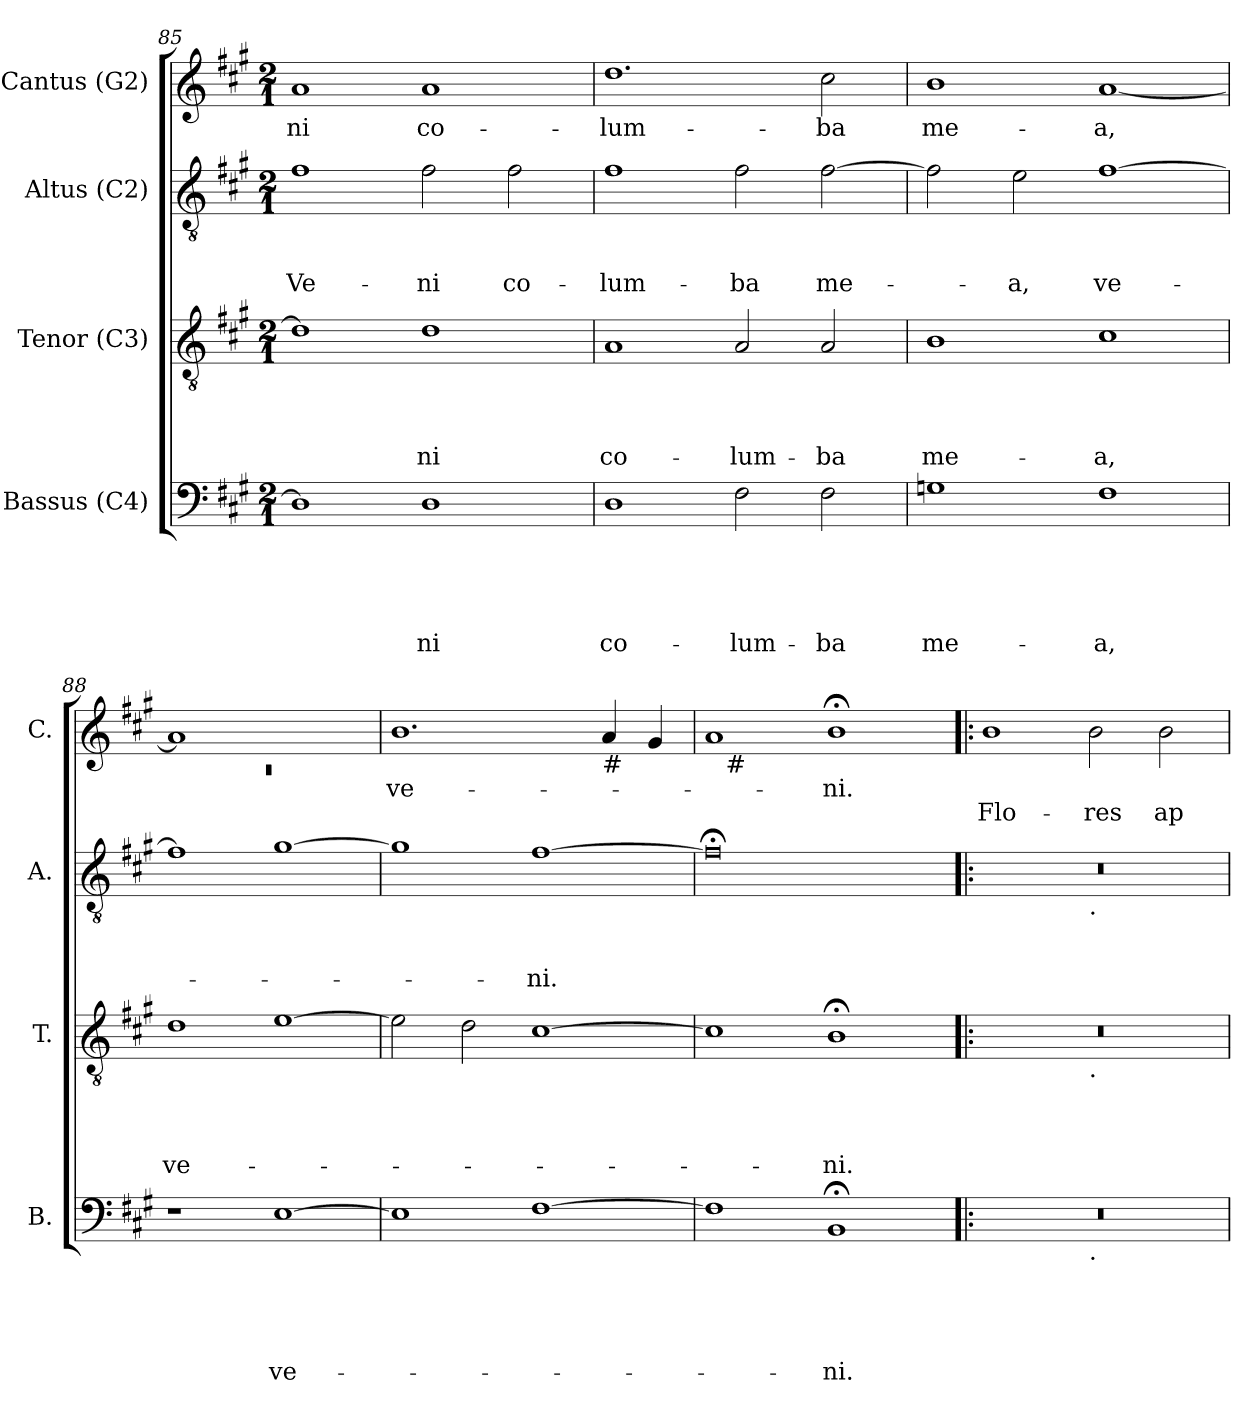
**kern	**text	**text	**text	**text	**text	**kern	**text	**text	**text	**text	**kern	**text	**text	**text	**kern	**text	**text
*part4	*part4	*part4	*part4	*part4	*part4	*part3	*part3	*part3	*part3	*part3	*part2	*part2	*part2	*part2	*part1	*part1	*part1
*staff4	*staff4	*staff4	*staff4	*staff4	*staff4	*staff3	*staff3	*staff3	*staff3	*staff3	*staff2	*staff2	*staff2	*staff2	*staff1	*staff1	*staff1
*I"Bassus (C4)	*	*	*	*	*	*I"Tenor (C3)	*	*	*	*	*I"Altus (C2)	*	*	*	*I"Cantus (G2)	*	*
*I'B.	*	*	*	*	*	*I'T.	*	*	*	*	*I'A.	*	*	*	*I'C.	*	*
*clefF4	*	*	*	*	*	*clefGv2	*	*	*	*	*clefGv2	*	*	*	*clefG2	*	*
*k[f#c#g#]	*	*	*	*	*	*k[f#c#g#]	*	*	*	*	*k[f#c#g#]	*	*	*	*k[f#c#g#]	*	*
*A:	*	*	*	*	*	*A:	*	*	*	*	*A:	*	*	*	*A:	*	*
*M2/1	*	*	*	*	*	*M2/1	*	*	*	*	*M2/1	*	*	*	*M2/1	*	*
=85	=85	=85	=85	=85	=85	=85	=85	=85	=85	=85	=85	=85	=85	=85	=85	=85	=85
!	!	!	!	!	!	!	!	!	!	!	!	!	!	!LO:LY:b	!	!LO:LY:b	!
1D]	.	.	.	.	.	1d]	.	.	.	.	1f#	.	.	Ve-	1a	-ni	.
!	!	!	!	!	!LO:LY:b	!	!	!	!	!LO:LY:b	!	!	!	!LO:LY:b	!	!LO:LY:b	!
1D	.	.	.	.	-ni	1d	.	.	.	-ni	2f#\	.	.	-ni	1a	co-	.
!	!	!	!	!	!	!	!	!	!	!	!	!	!	!LO:LY:b	!	!	!
.	.	.	.	.	.	.	.	.	.	.	2f#\	.	.	co-	.	.	.
=86	=86	=86	=86	=86	=86	=86	=86	=86	=86	=86	=86	=86	=86	=86	=86	=86	=86
!	!	!	!	!	!LO:LY:b	!	!	!	!	!LO:LY:b	!	!	!	!LO:LY:b	!	!LO:LY:b	!
1D	.	.	.	.	co-	1A	.	.	.	co-	1f#	.	.	-lum-	1.dd	-lum-	.
!	!	!	!	!	!LO:LY:b	!	!	!	!	!LO:LY:b	!	!	!	!LO:LY:b	!	!	!
2F#\	.	.	.	.	-lum-	2A/	.	.	.	-lum-	2f#\	.	.	-ba	.	.	.
!	!	!	!	!	!LO:LY:b	!	!	!	!	!LO:LY:b	!	!	!	!LO:LY:b	!	!LO:LY:b	!
2F#\	.	.	.	.	-ba	2A/	.	.	.	-ba	[>2f#\	.	.	me-	2cc#\	-ba	.
=87	=87	=87	=87	=87	=87	=87	=87	=87	=87	=87	=87	=87	=87	=87	=87	=87	=87
!	!	!	!	!	!LO:LY:b	!	!	!	!	!LO:LY:b	!	!	!	!	!	!LO:LY:b	!
1G	.	.	.	.	me-	1B	.	.	.	me-	2f#\]	.	.	.	1b	me-	.
!	!	!	!	!	!	!	!	!	!	!	!	!	!	!LO:LY:b	!	!	!
.	.	.	.	.	.	.	.	.	.	.	2e\	.	.	-a,	.	.	.
!	!	!	!	!	!LO:LY:b	!	!	!	!	!LO:LY:b	!	!	!	!LO:LY:b	!	!LO:LY:b	!
1F#	.	.	.	.	-a,	1c#	.	.	.	-a,	[<1f#	.	.	ve-	[<1a	-a,	.
!!LO:LB:g=z
=88	=88	=88	=88	=88	=88	=88	=88	=88	=88	=88	=88	=88	=88	=88	=88	=88	=88
*	*	*	*	*	*	*	*	*	*	*	*	*	*	*	*^	*	*
!	!	!	!	!	!	!	!	!	!	!LO:LY:b	!	!	!	!	!	!LO:N:vis=1	!	!
1r	.	.	.	.	.	1d	.	.	.	ve-	1f#]	.	.	.	1a]	0rc	.	.
!	!	!	!	!	!LO:LY:b	!	!	!	!	!	!	!	!	!	!	!	!	!
[>1E	.	.	.	.	ve-	[>1e	.	.	.	.	[>1g#	.	.	.	1ryy	.	.	.
*	*	*	*	*	*	*	*	*	*	*	*	*	*	*	*v	*v	*	*
=89	=89	=89	=89	=89	=89	=89	=89	=89	=89	=89	=89	=89	=89	=89	=89	=89	=89
!	!	!	!	!	!	!	!	!	!	!	!	!	!	!	!	!LO:LY:b	!
1E]	.	.	.	.	.	2e\]	.	.	.	.	1g#]	.	.	.	1.b	ve-	.
.	.	.	.	.	.	2d\	.	.	.	.	.	.	.	.	.	.	.
!	!	!	!	!	!	!	!	!	!	!	!	!	!	!LO:LY:b	!	!	!
[>1F#	.	.	.	.	.	[>1c#	.	.	.	.	[>1f#	.	.	-ni.	.	.	.
!	!	!	!	!	!	!	!	!	!	!	!	!	!	!	!LO:TX:b:t=#	!	!
.	.	.	.	.	.	.	.	.	.	.	.	.	.	.	4a/	.	.
.	.	.	.	.	.	.	.	.	.	.	.	.	.	.	4g#/	.	.
=90	=90	=90	=90	=90	=90	=90	=90	=90	=90	=90	=90	=90	=90	=90	=90	=90	=90
*	*	*	*	*	*	*	*	*	*	*	*	*	*	*	*^	*	*
1F#]	.	.	.	.	.	1c#]	.	.	.	.	0f#;<]	.	.	.	1a	16ryy	.	.
!	!	!	!	!	!	!	!	!	!	!	!	!	!	!	!	!LO:TX:b:t=#	!	!
.	.	.	.	.	.	.	.	.	.	.	.	.	.	.	.	1ryy	.	.
!	!	!	!	!	!LO:LY:b	!	!	!	!	!LO:LY:b	!	!	!	!	!	!	!LO:LY:b	!
1BB;	.	.	.	.	-ni.	1B;<	.	.	.	-ni.	.	.	.	.	1b;<	.	-ni.	.
.	.	.	.	.	.	.	.	.	.	.	.	.	.	.	.	2...ryy	.	.
=91!|:	=91!|:	=91!|:	=91!|:	=91!|:	=91!|:	=91!|:	=91!|:	=91!|:	=91!|:	=91!|:	=91!|:	=91!|:	=91!|:	=91!|:	=91!|:	=91!|:	=91!|:	=91!|:
!	!	!	!	!	!	!	!	!	!	!	!	!	!	!	!	!	!	!LO:LY:b
*^	*	*	*	*	*	*^	*	*	*	*	*^	*	*	*	*v	*v	*	*
0r	1ryy	.	.	.	.	.	0r	1ryy	.	.	.	.	0r	1ryy	.	.	.	1b	.	Flo-
!	!	!	!	!	!	!	!	!	!	!	!	!	!	!LO:TX:b:t=.	!	!	!	!	!	!
!	!	!	!	!	!	!	!	!LO:TX:b:t=.	!	!	!	!	!	!	!	!	!	!	!	!
!	!LO:TX:b:t=.	!	!	!	!	!	!	!	!	!	!	!	!	!	!	!	!	!	!	!
!	!	!	!	!	!	!	!	!	!	!	!	!	!	!	!	!	!	!	!	!LO:LY:b
.	1ryy	.	.	.	.	.	.	1ryy	.	.	.	.	.	1ryy	.	.	.	2b\	.	-res
!	!	!	!	!	!	!	!	!	!	!	!	!	!	!	!	!	!	!	!	!LO:LY:b
.	.	.	.	.	.	.	.	.	.	.	.	.	.	.	.	.	.	2b\	.	ap-
*v	*v	*	*	*	*	*	*	*	*	*	*	*	*v	*v	*	*	*	*	*	*
*	*	*	*	*	*	*v	*v	*	*	*	*	*	*	*	*	*	*	*
=	=	=	=	=	=	=	=	=	=	=	=	=	=	=	=	=	=
*-	*-	*-	*-	*-	*-	*-	*-	*-	*-	*-	*-	*-	*-	*-	*-	*-	*-
